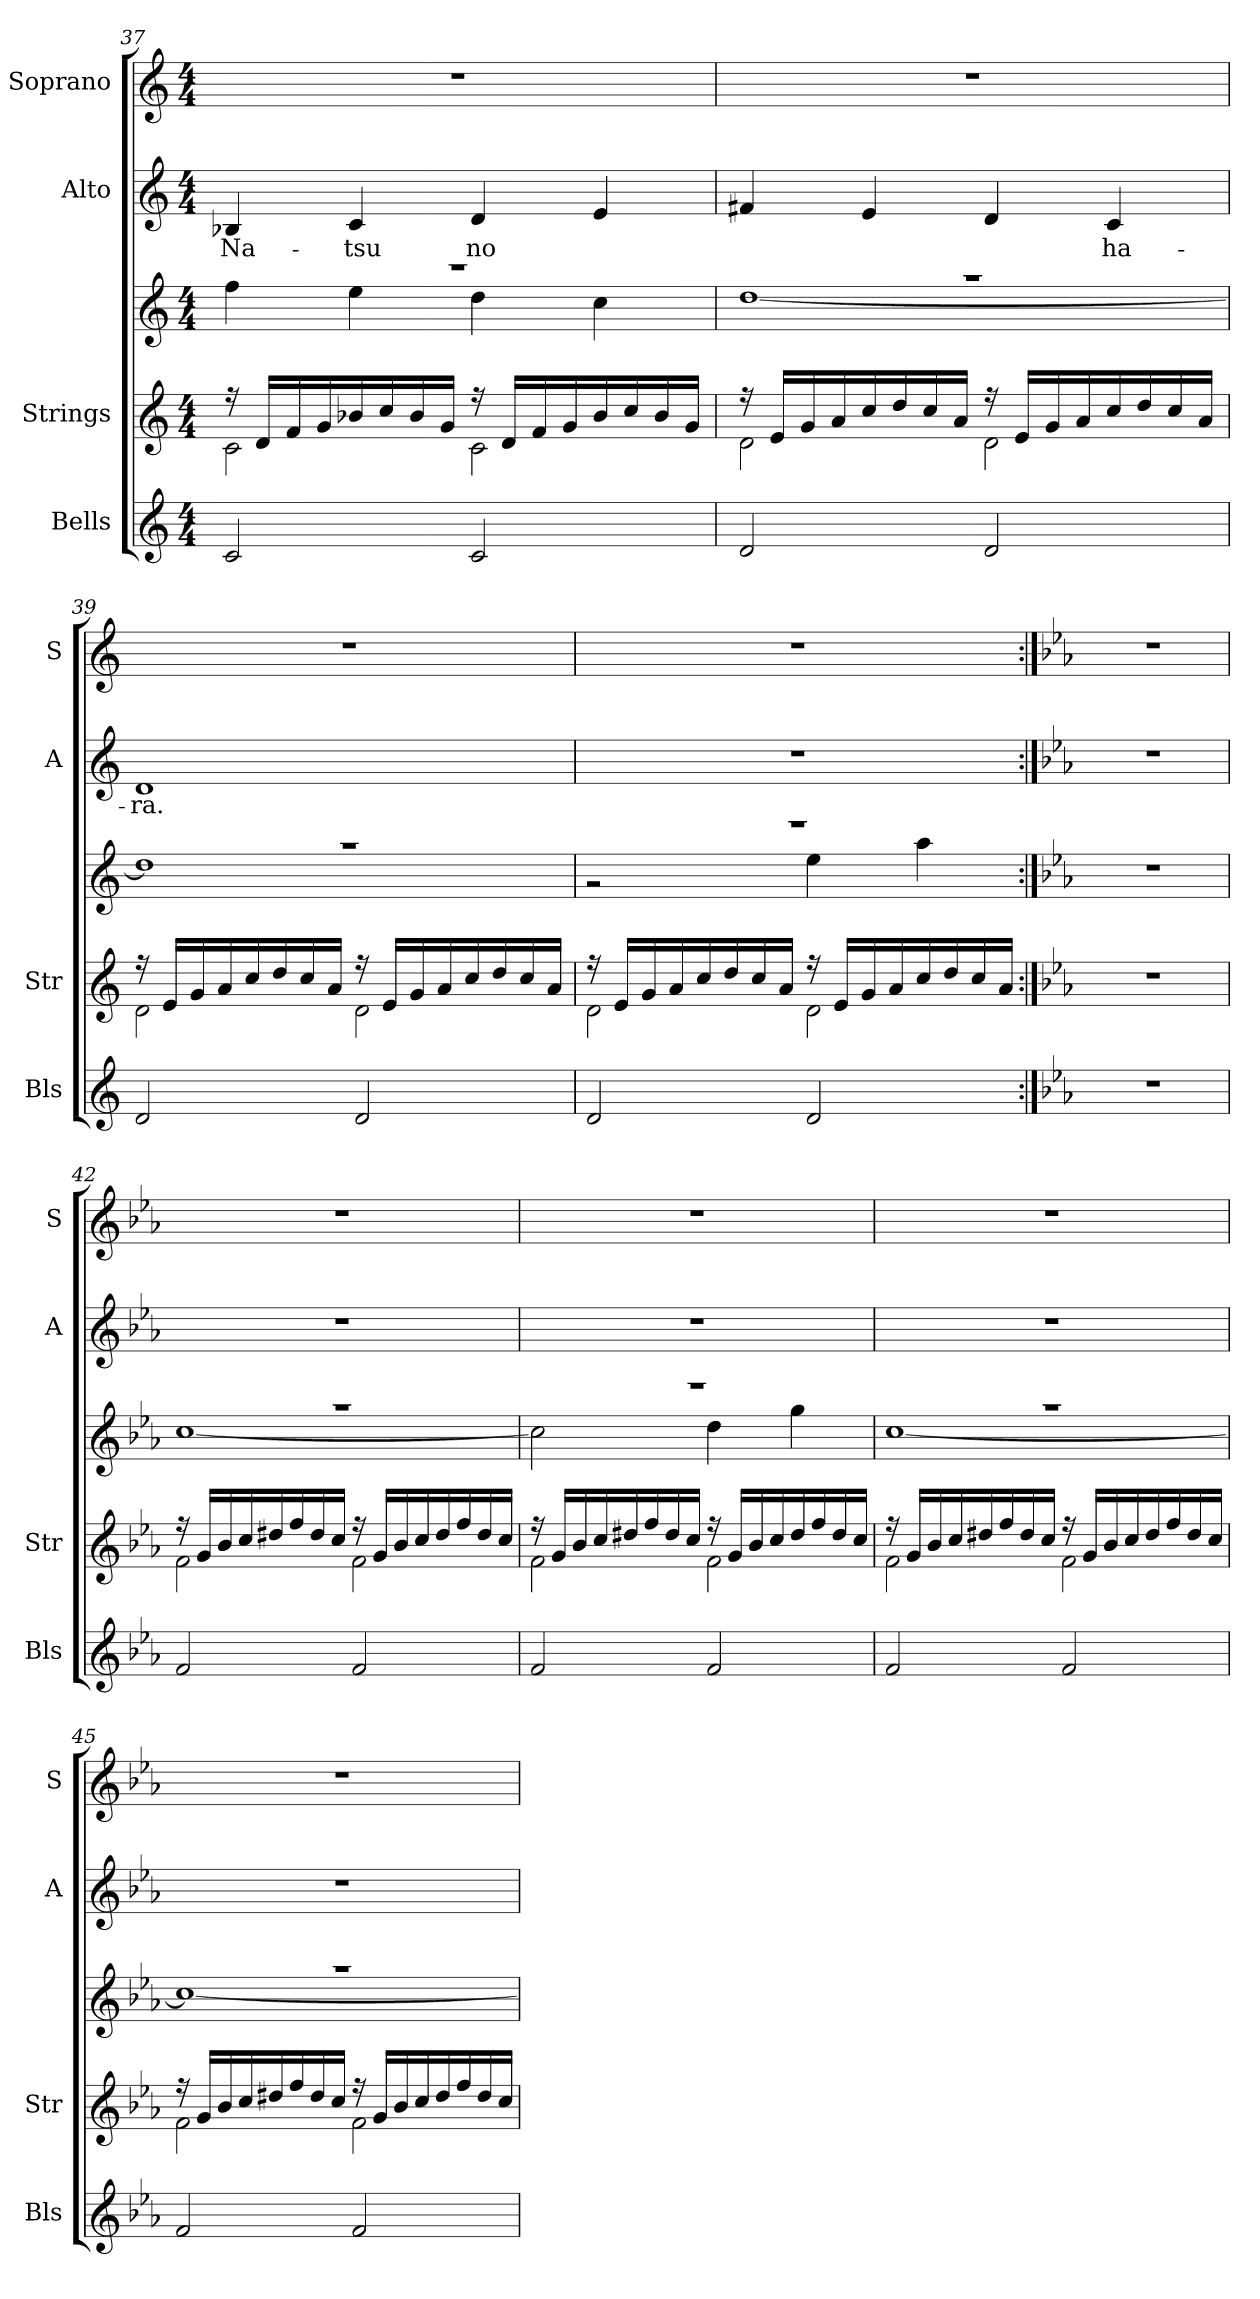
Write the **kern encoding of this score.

**kern	**kern	**kern	**kern	**text	**kern
*part4	*part3	*part3	*part2	*part2	*part1
*staff5	*staff4	*staff3	*staff2	*staff2	*staff1
*I"Bells	*I"Strings	*	*I"Alto	*	*I"Soprano
*I'Bls	*I'Str	*	*I'A	*	*I'S
*clefG2	*clefG2	*clefG2	*clefG2	*	*clefG2
*k[]	*k[]	*k[]	*k[]	*	*k[]
*C:	*C:	*C:	*C:	*	*C:
*M4/4	*M4/4	*M4/4	*M4/4	*	*M4/4
=37	=37	=37	=37	=37	=37
*	*^	*^	*	*	*
!	!	!	!	!	!	!LO:LY:b	!
2c	16r	2c\	1r	4ff\	4B-X	Na-	1r
.	16d/LL	.	.	.	.	.	.
.	16f/	.	.	.	.	.	.
.	16g/	.	.	.	.	.	.
!	!	!	!	!	!	!LO:LY:b	!
.	16b-X/	.	.	4ee\	4c	-tsu	.
.	16cc/	.	.	.	.	.	.
.	16b-/	.	.	.	.	.	.
.	16g/JJ	.	.	.	.	.	.
!	!	!	!	!	!	!LO:LY:b	!
2c	16r	2c\	.	4dd\	4d	no	.
.	16d/LL	.	.	.	.	.	.
.	16f/	.	.	.	.	.	.
.	16g/	.	.	.	.	.	.
.	16b-/	.	.	4cc\	4e	.	.
.	16cc/	.	.	.	.	.	.
.	16b-/	.	.	.	.	.	.
.	16g/JJ	.	.	.	.	.	.
!!LO:LB:g=z
=38	=38	=38	=38	=38	=38	=38	=38
2d	16r	2d\	1r	[1dd\	4f#X	.	1r
.	16e/LL	.	.	.	.	.	.
.	16g/	.	.	.	.	.	.
.	16a/	.	.	.	.	.	.
.	16cc/	.	.	.	4e	.	.
.	16dd/	.	.	.	.	.	.
.	16cc/	.	.	.	.	.	.
.	16a/JJ	.	.	.	.	.	.
2d	16r	2d\	.	.	4d	.	.
.	16e/LL	.	.	.	.	.	.
.	16g/	.	.	.	.	.	.
.	16a/	.	.	.	.	.	.
!	!	!	!	!	!	!LO:LY:b	!
.	16cc/	.	.	.	4c	ha-	.
.	16dd/	.	.	.	.	.	.
.	16cc/	.	.	.	.	.	.
.	16a/JJ	.	.	.	.	.	.
=39	=39	=39	=39	=39	=39	=39	=39
!	!	!	!	!	!	!LO:LY:b	!
2d	16r	2d\	1r	1dd\]	1d	-ra.	1r
.	16e/LL	.	.	.	.	.	.
.	16g/	.	.	.	.	.	.
.	16a/	.	.	.	.	.	.
.	16cc/	.	.	.	.	.	.
.	16dd/	.	.	.	.	.	.
.	16cc/	.	.	.	.	.	.
.	16a/JJ	.	.	.	.	.	.
2d	16r	2d\	.	.	.	.	.
.	16e/LL	.	.	.	.	.	.
.	16g/	.	.	.	.	.	.
.	16a/	.	.	.	.	.	.
.	16cc/	.	.	.	.	.	.
.	16dd/	.	.	.	.	.	.
.	16cc/	.	.	.	.	.	.
.	16a/JJ	.	.	.	.	.	.
=40	=40	=40	=40	=40	=40	=40	=40
2d	16r	2d\	1r	2r	1r	.	1r
.	16e/LL	.	.	.	.	.	.
.	16g/	.	.	.	.	.	.
.	16a/	.	.	.	.	.	.
.	16cc/	.	.	.	.	.	.
.	16dd/	.	.	.	.	.	.
.	16cc/	.	.	.	.	.	.
.	16a/JJ	.	.	.	.	.	.
2d	16r	2d\	.	4ee\	.	.	.
.	16e/LL	.	.	.	.	.	.
.	16g/	.	.	.	.	.	.
.	16a/	.	.	.	.	.	.
.	16cc/	.	.	4aa\	.	.	.
.	16dd/	.	.	.	.	.	.
.	16cc/	.	.	.	.	.	.
.	16a/JJ	.	.	.	.	.	.
*	*v	*v	*	*	*	*	*
*	*	*v	*v	*	*	*
=41:|!	=41:|!	=41:|!	=41:|!	=41:|!	=41:|!
*k[b-e-a-]	*k[b-e-a-]	*k[b-e-a-]	*k[b-e-a-]	*	*k[b-e-a-]
*E-:	*E-:	*E-:	*E-:	*	*E-:
1r	1r	1r	1r	.	1r
!!LO:LB:g=z
=42	=42	=42	=42	=42	=42
*	*^	*^	*	*	*
2f	16r	2f\	1r	[1cc\	1r	.	1r
.	16g/LL	.	.	.	.	.	.
.	16b-/	.	.	.	.	.	.
.	16cc/	.	.	.	.	.	.
.	16dd#X/	.	.	.	.	.	.
.	16ff/	.	.	.	.	.	.
.	16dd#/	.	.	.	.	.	.
.	16cc/JJ	.	.	.	.	.	.
2f	16r	2f\	.	.	.	.	.
.	16g/LL	.	.	.	.	.	.
.	16b-/	.	.	.	.	.	.
.	16cc/	.	.	.	.	.	.
.	16dd#/	.	.	.	.	.	.
.	16ff/	.	.	.	.	.	.
.	16dd#/	.	.	.	.	.	.
.	16cc/JJ	.	.	.	.	.	.
=43	=43	=43	=43	=43	=43	=43	=43
2f	16r	2f\	1r	2cc\]	1r	.	1r
.	16g/LL	.	.	.	.	.	.
.	16b-/	.	.	.	.	.	.
.	16cc/	.	.	.	.	.	.
.	16dd#X/	.	.	.	.	.	.
.	16ff/	.	.	.	.	.	.
.	16dd#/	.	.	.	.	.	.
.	16cc/JJ	.	.	.	.	.	.
2f	16r	2f\	.	4dd\	.	.	.
.	16g/LL	.	.	.	.	.	.
.	16b-/	.	.	.	.	.	.
.	16cc/	.	.	.	.	.	.
.	16dd#/	.	.	4gg\	.	.	.
.	16ff/	.	.	.	.	.	.
.	16dd#/	.	.	.	.	.	.
.	16cc/JJ	.	.	.	.	.	.
=44	=44	=44	=44	=44	=44	=44	=44
2f	16r	2f\	1r	[1cc\	1r	.	1r
.	16g/LL	.	.	.	.	.	.
.	16b-/	.	.	.	.	.	.
.	16cc/	.	.	.	.	.	.
.	16dd#X/	.	.	.	.	.	.
.	16ff/	.	.	.	.	.	.
.	16dd#/	.	.	.	.	.	.
.	16cc/JJ	.	.	.	.	.	.
2f	16r	2f\	.	.	.	.	.
.	16g/LL	.	.	.	.	.	.
.	16b-/	.	.	.	.	.	.
.	16cc/	.	.	.	.	.	.
.	16dd#/	.	.	.	.	.	.
.	16ff/	.	.	.	.	.	.
.	16dd#/	.	.	.	.	.	.
.	16cc/JJ	.	.	.	.	.	.
!!LO:LB:g=z
=45	=45	=45	=45	=45	=45	=45	=45
2f	16r	2f\	1r	1cc\_	1r	.	1r
.	16g/LL	.	.	.	.	.	.
.	16b-/	.	.	.	.	.	.
.	16cc/	.	.	.	.	.	.
.	16dd#X/	.	.	.	.	.	.
.	16ff/	.	.	.	.	.	.
.	16dd#/	.	.	.	.	.	.
.	16cc/JJ	.	.	.	.	.	.
2f	16r	2f\	.	.	.	.	.
.	16g/LL	.	.	.	.	.	.
.	16b-/	.	.	.	.	.	.
.	16cc/	.	.	.	.	.	.
.	16dd#/	.	.	.	.	.	.
.	16ff/	.	.	.	.	.	.
.	16dd#/	.	.	.	.	.	.
.	16cc/JJ	.	.	.	.	.	.
*	*v	*v	*	*	*	*	*
*	*	*v	*v	*	*	*
=	=	=	=	=	=
*-	*-	*-	*-	*-	*-
